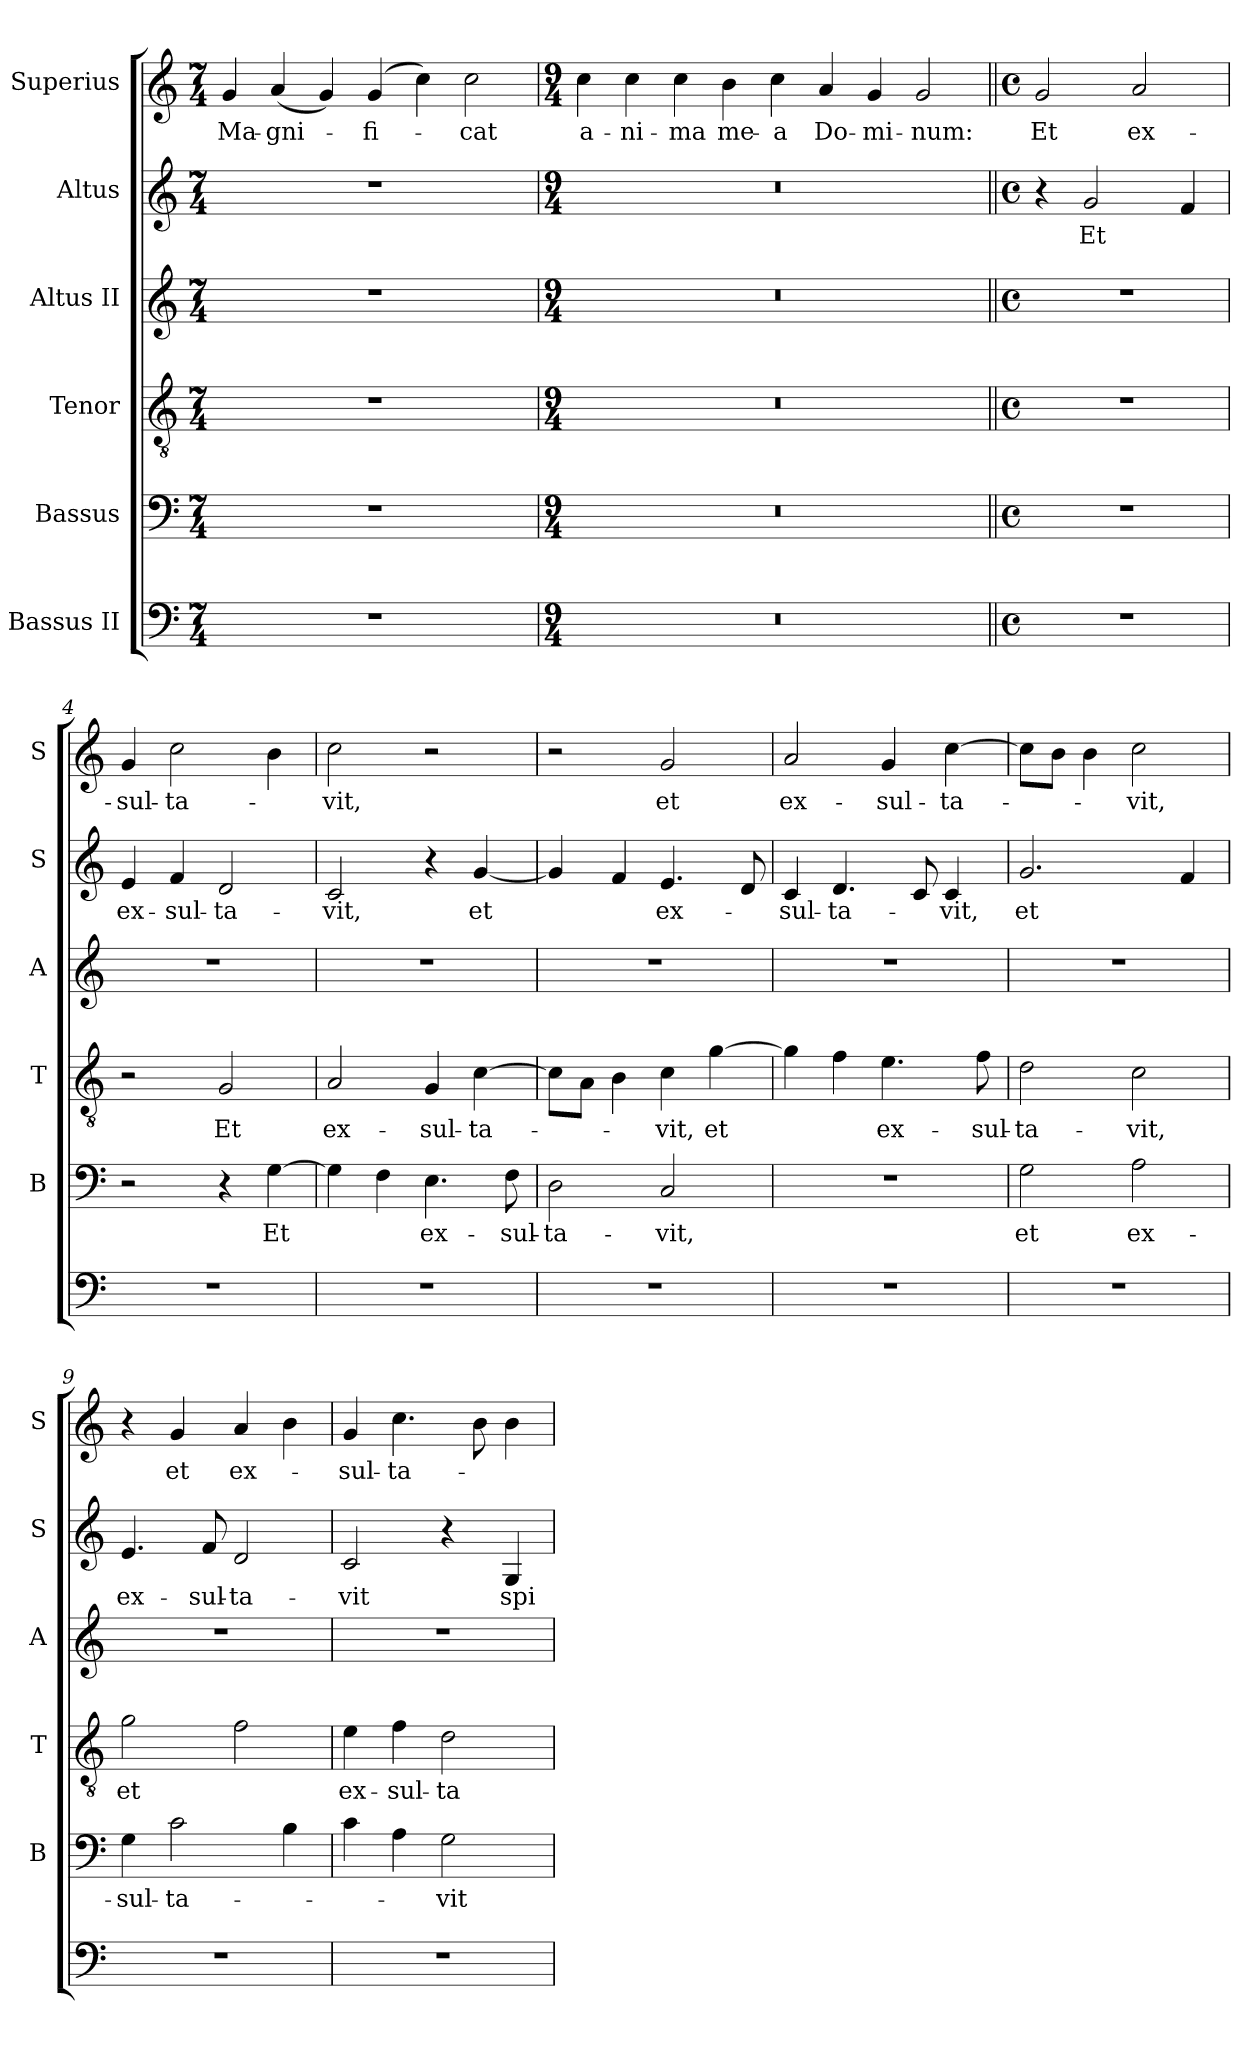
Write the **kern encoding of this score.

**kern	**kern	**text	**kern	**text	**kern	**kern	**text	**kern	**text
*part6	*part5	*part5	*part4	*part4	*part3	*part2	*part2	*part1	*part1
*staff6	*staff5	*staff5	*staff4	*staff4	*staff3	*staff2	*staff2	*staff1	*staff1
*I"Bassus II	*I"Bassus	*	*I"Tenor	*	*I"Altus II	*I"Altus	*	*I"Superius	*
*	*I'B	*	*I'T	*	*I'A	*I'S	*	*I'S	*
*clefF4	*clefF4	*	*clefGv2	*	*clefG2	*clefG2	*	*clefG2	*
*	*	*	*ITrd7c12	*	*	*	*	*	*
*k[]	*k[]	*	*k[]	*	*k[]	*k[]	*	*k[]	*
*C:	*C:	*	*C:	*	*C:	*C:	*	*C:	*
*M7/4	*M7/4	*	*M7/4	*	*M7/4	*M7/4	*	*M7/4	*
=1	=1	=1	=1	=1	=1	=1	=1	=1	=1
!LO:N:vis=1	!LO:N:vis=1	!	!LO:N:vis=1	!	!LO:N:vis=1	!LO:N:vis=1	!	!	!LO:LY:b
1..r	1..r	.	1..r	.	1..r	1..r	.	4g/	Ma-
!	!	!	!	!	!	!	!	!	!LO:LY:b
.	.	.	.	.	.	.	.	(4a/	-gni-
.	.	.	.	.	.	.	.	4g/)	.
!	!	!	!	!	!	!	!	!	!LO:LY:b
.	.	.	.	.	.	.	.	(4g/	-fi-
.	.	.	.	.	.	.	.	4cc\)	.
!	!	!	!	!	!	!	!	!	!LO:LY:b
.	.	.	.	.	.	.	.	2cc\	-cat
=2	=2	=2	=2	=2	=2	=2	=2	=2	=2
*M9/4	*M9/4	*	*M9/4	*	*M9/4	*M9/4	*	*M9/4	*
!LO:N:vis=1	!LO:N:vis=1	!	!LO:N:vis=1	!	!LO:N:vis=1	!LO:N:vis=1	!	!	!LO:LY:b
4%9r	4%9r	.	4%9r	.	4%9r	4%9r	.	4cc\	a-
!	!	!	!	!	!	!	!	!	!LO:LY:b
.	.	.	.	.	.	.	.	4cc\	-ni-
!	!	!	!	!	!	!	!	!	!LO:LY:b
.	.	.	.	.	.	.	.	4cc\	-ma
!	!	!	!	!	!	!	!	!	!LO:LY:b
.	.	.	.	.	.	.	.	4b\	me-
!	!	!	!	!	!	!	!	!	!LO:LY:b
.	.	.	.	.	.	.	.	4cc\	-a
!	!	!	!	!	!	!	!	!	!LO:LY:b
.	.	.	.	.	.	.	.	4a/	Do-
!	!	!	!	!	!	!	!	!	!LO:LY:b
.	.	.	.	.	.	.	.	4g/	-mi-
!	!	!	!	!	!	!	!	!	!LO:LY:b
.	.	.	.	.	.	.	.	2g/	-num:
!!LO:LB:g=z
=3||	=3||	=3||	=3||	=3||	=3||	=3||	=3||	=3||	=3||
*M4/4	*M4/4	*	*M4/4	*	*M4/4	*M4/4	*	*M4/4	*
*met(c)	*met(c)	*	*met(c)	*	*met(c)	*met(c)	*	*met(c)	*
!	!	!	!	!	!	!	!	!	!LO:LY:b
1r	1r	.	1r	.	1r	4r	.	2g/	Et
!	!	!	!	!	!	!	!LO:LY:b	!	!
.	.	.	.	.	.	2g/	Et	.	.
!	!	!	!	!	!	!	!	!	!LO:LY:b
.	.	.	.	.	.	.	.	2a/	ex-
.	.	.	.	.	.	4f/	.	.	.
=4	=4	=4	=4	=4	=4	=4	=4	=4	=4
!	!	!	!	!	!	!	!LO:LY:b	!	!LO:LY:b
1r	2r	.	2r	.	1r	4e/	ex-	4g/	-sul-
!	!	!	!	!	!	!	!LO:LY:b	!	!LO:LY:b
.	.	.	.	.	.	4f/	-sul-	2cc\	-ta-
!	!	!	!	!LO:LY:b	!	!	!LO:LY:b	!	!
.	4r	.	2GG/	Et	.	2d/	-ta-	.	.
!	!	!LO:LY:b	!	!	!	!	!	!	!
.	[>4G\	Et	.	.	.	.	.	4b\	.
=5	=5	=5	=5	=5	=5	=5	=5	=5	=5
!	!	!	!	!LO:LY:b	!	!	!LO:LY:b	!	!LO:LY:b
1r	4G\]	.	2AA/	ex-	1r	2c/	-vit,	2cc\	-vit,
.	4F\	.	.	.	.	.	.	.	.
!	!	!LO:LY:b	!	!LO:LY:b	!	!	!	!	!
.	4.E\	ex-	4GG/	-sul-	.	4r	.	2r	.
!	!	!	!	!LO:LY:b	!	!	!LO:LY:b	!	!
.	.	.	[>4C\	-ta-	.	[<4g/	et	.	.
!	!	!LO:LY:b	!	!	!	!	!	!	!
.	8F\	-sul-	.	.	.	.	.	.	.
=6	=6	=6	=6	=6	=6	=6	=6	=6	=6
!	!	!LO:LY:b	!	!	!	!	!	!	!
1r	2D\	-ta-	8C\L]	.	1r	4g/]	.	2r	.
.	.	.	8AA\J	.	.	.	.	.	.
.	.	.	4BB\	.	.	4f/	.	.	.
!	!	!LO:LY:b	!	!LO:LY:b	!	!	!LO:LY:b	!	!LO:LY:b
.	2C/	-vit,	4C\	-vit,	.	4.e/	ex-	2g/	et
!	!	!	!	!LO:LY:b	!	!	!	!	!
.	.	.	[>4G\	et	.	.	.	.	.
.	.	.	.	.	.	8d/	.	.	.
=7	=7	=7	=7	=7	=7	=7	=7	=7	=7
!	!	!	!	!	!	!	!LO:LY:b	!	!LO:LY:b
1r	1r	.	4G\]	.	1r	4c/	-sul-	2a/	ex-
!	!	!	!	!	!	!	!LO:LY:b	!	!
.	.	.	4F\	.	.	4.d/	-ta-	.	.
!	!	!	!	!LO:LY:b	!	!	!	!	!LO:LY:b
.	.	.	4.E\	ex-	.	.	.	4g/	-sul-
.	.	.	.	.	.	8c/	.	.	.
!	!	!	!	!	!	!	!LO:LY:b	!	!LO:LY:b
.	.	.	.	.	.	4c/	-vit,	[>4cc\	-ta-
!	!	!	!	!LO:LY:b	!	!	!	!	!
.	.	.	8F\	-sul-	.	.	.	.	.
=8	=8	=8	=8	=8	=8	=8	=8	=8	=8
!	!	!LO:LY:b	!	!LO:LY:b	!	!	!LO:LY:b	!	!
1r	2G\	et	2D\	-ta-	1r	2.g/	et	8cc\L]	.
.	.	.	.	.	.	.	.	8b\J	.
.	.	.	.	.	.	.	.	4b\	.
!	!	!LO:LY:b	!	!LO:LY:b	!	!	!	!	!LO:LY:b
.	2A\	ex-	2C\	-vit,	.	.	.	2cc\	-vit,
.	.	.	.	.	.	4f/	.	.	.
!!LO:LB:g=z
=9	=9	=9	=9	=9	=9	=9	=9	=9	=9
!	!	!LO:LY:b	!	!LO:LY:b	!	!	!LO:LY:b	!	!
1r	4G\	-sul-	2G\	et	1r	4.e/	ex-	4r	.
!	!	!LO:LY:b	!	!	!	!	!	!	!LO:LY:b
.	2c\	-ta-	.	.	.	.	.	4g/	et
!	!	!	!	!	!	!	!LO:LY:b	!	!
.	.	.	.	.	.	8f/	-sul-	.	.
!	!	!	!	!	!	!	!LO:LY:b	!	!LO:LY:b
.	.	.	2F\	.	.	2d/	-ta-	4a/	ex-
.	4B\	.	.	.	.	.	.	4b\	.
=10	=10	=10	=10	=10	=10	=10	=10	=10	=10
!	!	!	!	!LO:LY:b	!	!	!LO:LY:b	!	!LO:LY:b
1r	4c\	.	4E\	ex-	1r	2c/	-vit	4g/	-sul-
!	!	!	!	!LO:LY:b	!	!	!	!	!LO:LY:b
.	4A\	.	4F\	-sul-	.	.	.	4.cc\	-ta-
!	!	!LO:LY:b	!	!LO:LY:b	!	!	!	!	!
.	2G\	-vit	2D\	-ta-	.	4r	.	.	.
.	.	.	.	.	.	.	.	8b\	.
!	!	!	!	!	!	!	!LO:LY:b	!	!
.	.	.	.	.	.	4G/	spi-	4b\	.
=	=	=	=	=	=	=	=	=	=
*-	*-	*-	*-	*-	*-	*-	*-	*-	*-
